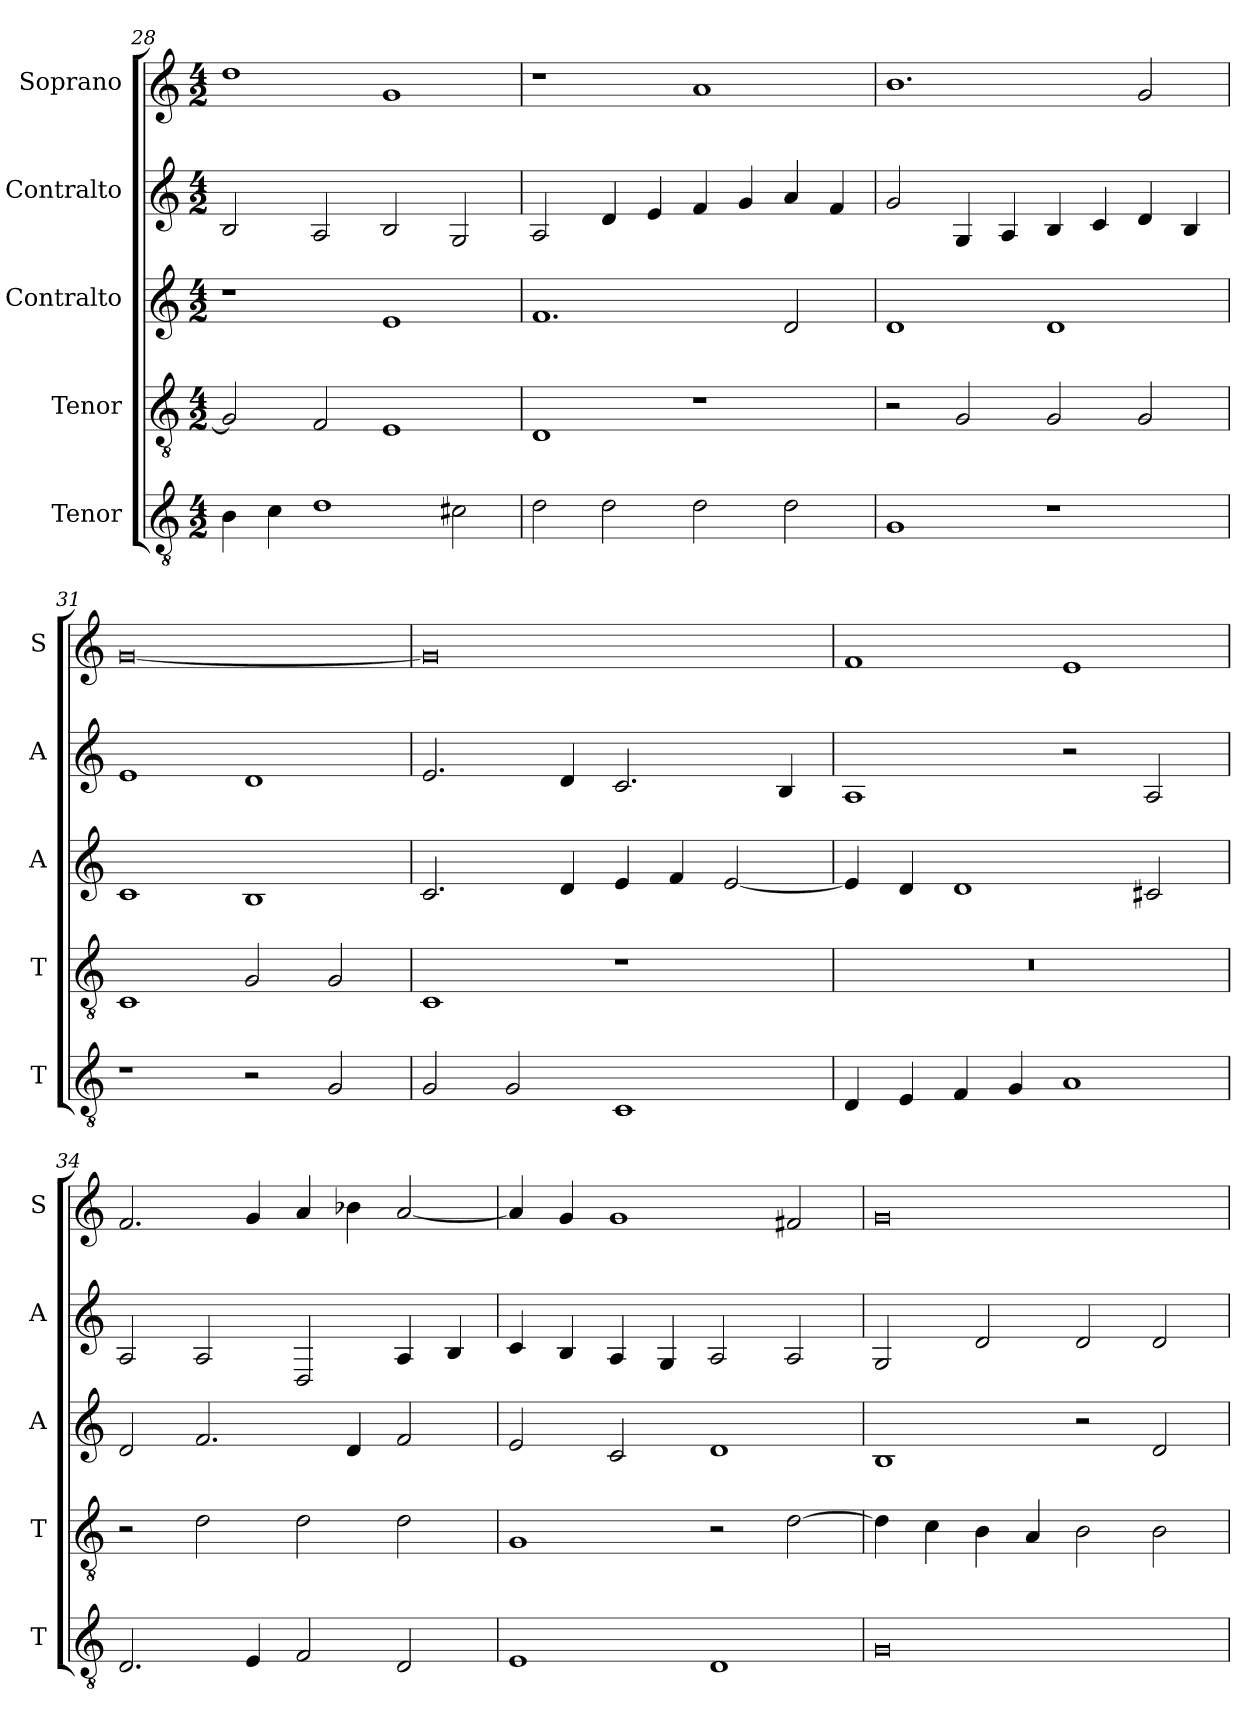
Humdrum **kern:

**kern	**kern	**kern	**kern	**kern
*part5	*part4	*part3	*part2	*part1
*staff5	*staff4	*staff3	*staff2	*staff1
*I"Tenor	*I"Tenor	*I"Contralto	*I"Contralto	*I"Soprano
*I'T	*I'T	*I'A	*I'A	*I'S
*clefGv2	*clefGv2	*clefG2	*clefG2	*clefG2
*k[]	*k[]	*k[]	*k[]	*k[]
*G:mix	*G:mix	*G:mix	*G:mix	*G:mix
*M4/2	*M4/2	*M4/2	*M4/2	*M4/2
=28	=28	=28	=28	=28
4B	2G]	1r	2B	1dd
4c	.	.	.	.
1d	2F	.	2A	.
.	1E	1e	2B	1g
2c#X	.	.	2G	.
=29	=29	=29	=29	=29
2d	1D	1.f	2A	1r
2d	.	.	4d	.
.	.	.	4e	.
2d	1r	.	4f	1a
.	.	.	4g	.
2d	.	2d	4a	.
.	.	.	4f	.
=30	=30	=30	=30	=30
1G	2r	1d	2g	1.b
.	2G	.	4G	.
.	.	.	4A	.
1r	2G	1d	4B	.
.	.	.	4c	.
.	2G	.	4d	2g
.	.	.	4B	.
=31	=31	=31	=31	=31
1r	1C	1c	1e	[0g
2r	2G	1B	1d	.
2G	2G	.	.	.
=32	=32	=32	=32	=32
2G	1C	2.c	2.e	0g]
2G	.	.	.	.
.	.	4d	4d	.
1C	1r	4e	2.c	.
.	.	4f	.	.
.	.	[2e	.	.
.	.	.	4B	.
=33	=33	=33	=33	=33
4D	0r	4e]	1A	1f
4E	.	4d	.	.
4F	.	1d	.	.
4G	.	.	.	.
1A	.	.	2r	1e
.	.	2c#X	2A	.
=34	=34	=34	=34	=34
2.D	2r	2d	2A	2.f
.	2d	2.f	2A	.
4E	.	.	.	4g
2F	2d	.	2D	4a
.	.	4d	.	4b-X
2D	2d	2f	4A	[2a
.	.	.	4B	.
=35	=35	=35	=35	=35
1E	1G	2e	4c	4a]
.	.	.	4B	4g
.	.	2c	4A	1g
.	.	.	4G	.
1D	2r	1d	2A	.
.	[2d	.	2A	2f#X
=36	=36	=36	=36	=36
0G	4d]	1B	2G	0g
.	4c	.	.	.
.	4B	.	2d	.
.	4A	.	.	.
.	2B	2r	2d	.
.	2B	2d	2d	.
=	=	=	=	=
*-	*-	*-	*-	*-
